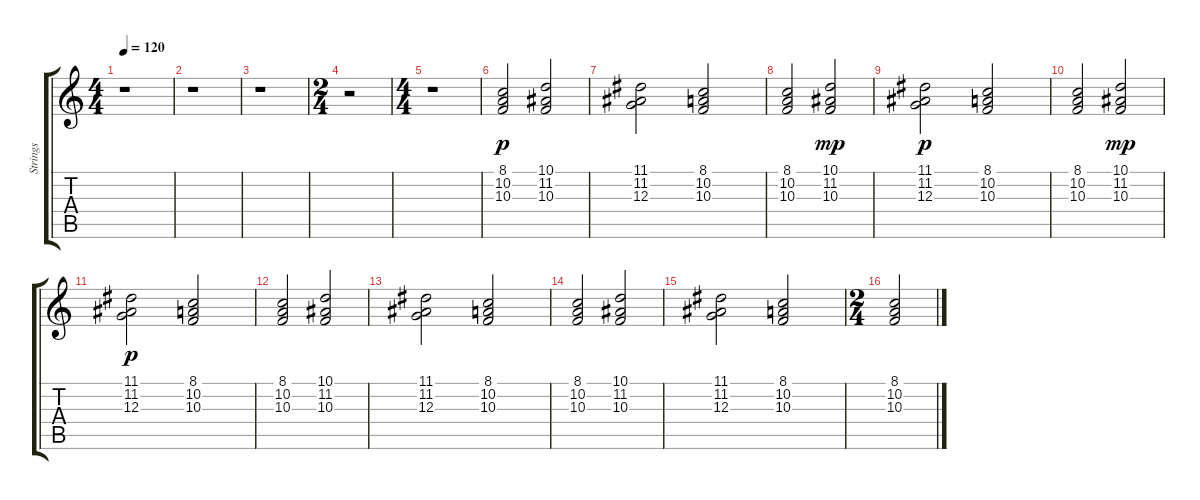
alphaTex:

\track ("Strings" "Strings") {instrument stringensemble1}
\staff {score tabs}
\tuning (E4 B3 G3 D3 A2 E2) {hide}
\ts (4 4)
\tempo 120
\clef g2
\ks c
r.1{dy p} |
r.1 |
r.1 |
\ts (2 4)
r.2 |
\ts (4 4)
r.1 |
(8.1 10.2 10.3).2 (10.1 11.2 10.3).2 |
(11.1 11.2 12.3).2 (8.1 10.2 10.3).2 |
(8.1 10.2 10.3).2 (10.1 11.2 10.3).2{dy mp} |
(11.1 11.2 12.3).2{dy p} (8.1 10.2 10.3).2 |
(8.1 10.2 10.3).2 (10.1 11.2 10.3).2{dy mp} |
(11.1 11.2 12.3).2{dy p} (8.1 10.2 10.3).2 |
(8.1 10.2 10.3).2 (10.1 11.2 10.3).2 |
(11.1 11.2 12.3).2 (8.1 10.2 10.3).2 |
(8.1 10.2 10.3).2 (10.1 11.2 10.3).2 |
(11.1 11.2 12.3).2 (8.1 10.2 10.3).2 |
\ts (2 4)
(8.1 10.2 10.3).2
